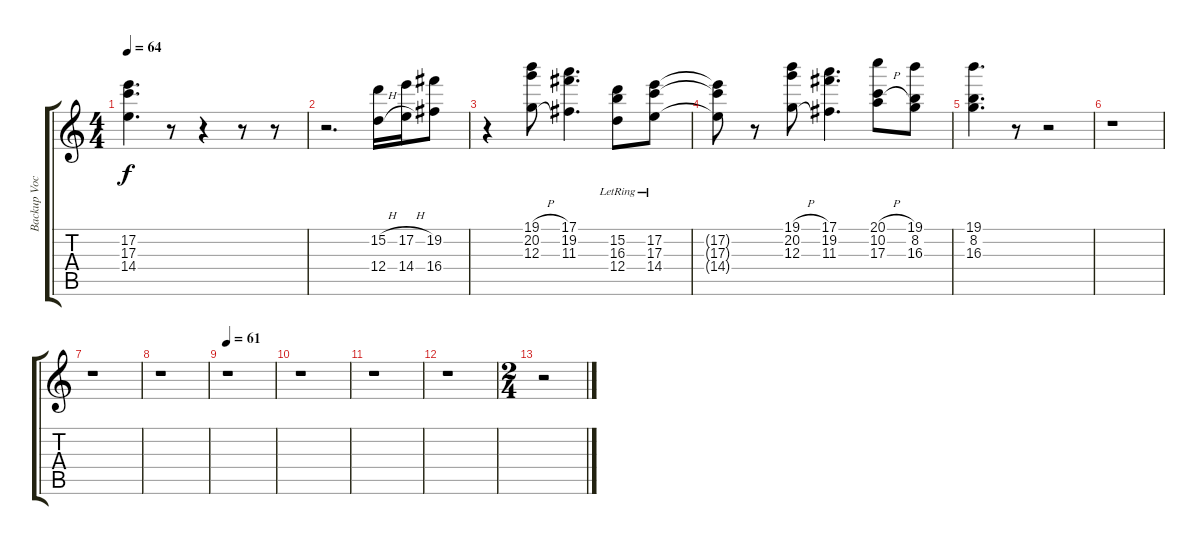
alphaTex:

\track ("Backup Vocals" "Backup Voc") {instrument electricbassfinger}
\staff {score tabs}
\tuning (E4 B3 G3 D3 A2 E2) {hide}
\ts (4 4)
\tempo 64
\clef g2
\ks c
(17.2{t} 17.3{t} 14.4{t}).4{d dy f} r.8 r.4 r.8 r.8 |
r.2{d} (15.2{h} 12.4{h}).16 (17.2{h} 14.4{h}).16 (19.2 16.4).8 |
r.4 (19.1{h} 20.2{h} 12.3{h}).8 (17.1 19.2 11.3).4{d} (15.2{lr} 16.3 12.4).8 (17.2{lr} 17.3 14.4).8 |
(17.2{t} 17.3{t} 14.4{t}).8 r.8 (19.1{h} 20.2{h} 12.3{h}).8 (17.1 19.2 11.3).4{d} (20.1{h} 10.2{h} 17.3{h}).8 (19.1 8.2 16.3).8 |
(19.1 8.2 16.3).4{d} r.8 r.2 |
r.1 |
r.1 |
r.1 |
\tempo 61
r.1 |
r.1 |
r.1 |
r.1 |
\ts (2 4)
r.2
